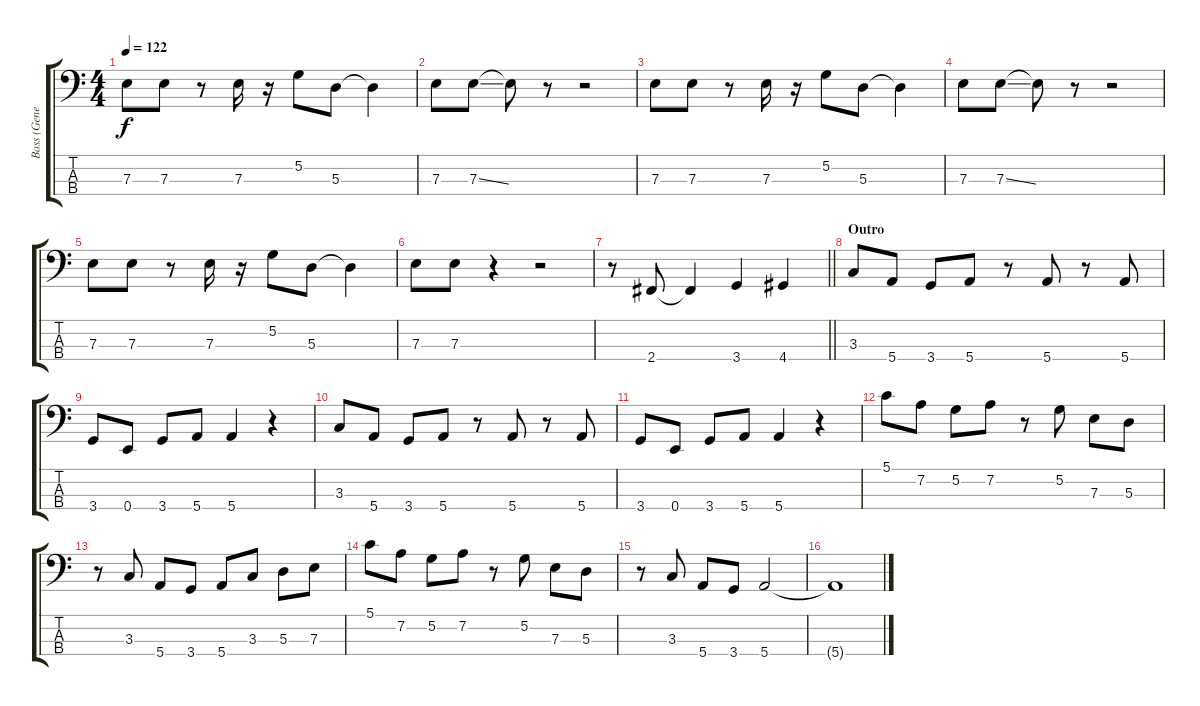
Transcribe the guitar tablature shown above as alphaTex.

\track ("Bass (Gene Simmons)" "Bass (Gene") {instrument electricbasspick}
\staff {score tabs}
\tuning (G2 D2 A1 E1) {hide}
\ts (4 4)
\tempo 122
\clef f4
\ks c
7.3.8{dy f} 7.3.8 r.8 7.3.16 r.16 5.2.8 5.3.8 5.3{t}.4 |
7.3.8 7.3{ss}.8 7.3{t}.8 r.8 r.2 |
7.3.8 7.3.8 r.8 7.3.16 r.16 5.2.8 5.3.8 5.3{t}.4 |
7.3.8 7.3{ss}.8 7.3{t}.8 r.8 r.2 |
7.3.8 7.3.8 r.8 7.3.16 r.16 5.2.8 5.3.8 5.3{t}.4 |
7.3.8 7.3.8 r.4 r.2 |
\barLineRight lightlight
r.8 2.4.8 2.4{t}.4 3.4.4 4.4.4 |
\section ("" "Outro")
3.3.8 5.4.8 3.4.8 5.4.8 r.8 5.4.8 r.8 5.4.8 |
3.4.8 0.4.8 3.4.8 5.4.8 5.4.4 r.4 |
3.3.8 5.4.8 3.4.8 5.4.8 r.8 5.4.8 r.8 5.4.8 |
3.4.8 0.4.8 3.4.8 5.4.8 5.4.4 r.4 |
5.1.8 7.2.8 5.2.8 7.2.8 r.8 5.2.8 7.3.8 5.3.8 |
r.8 3.3.8 5.4.8 3.4.8 5.4.8 3.3.8 5.3.8 7.3.8 |
5.1.8 7.2.8 5.2.8 7.2.8 r.8 5.2.8 7.3.8 5.3.8 |
r.8 3.3.8 5.4.8 3.4.8 5.4.2 |
5.4{t}.1
